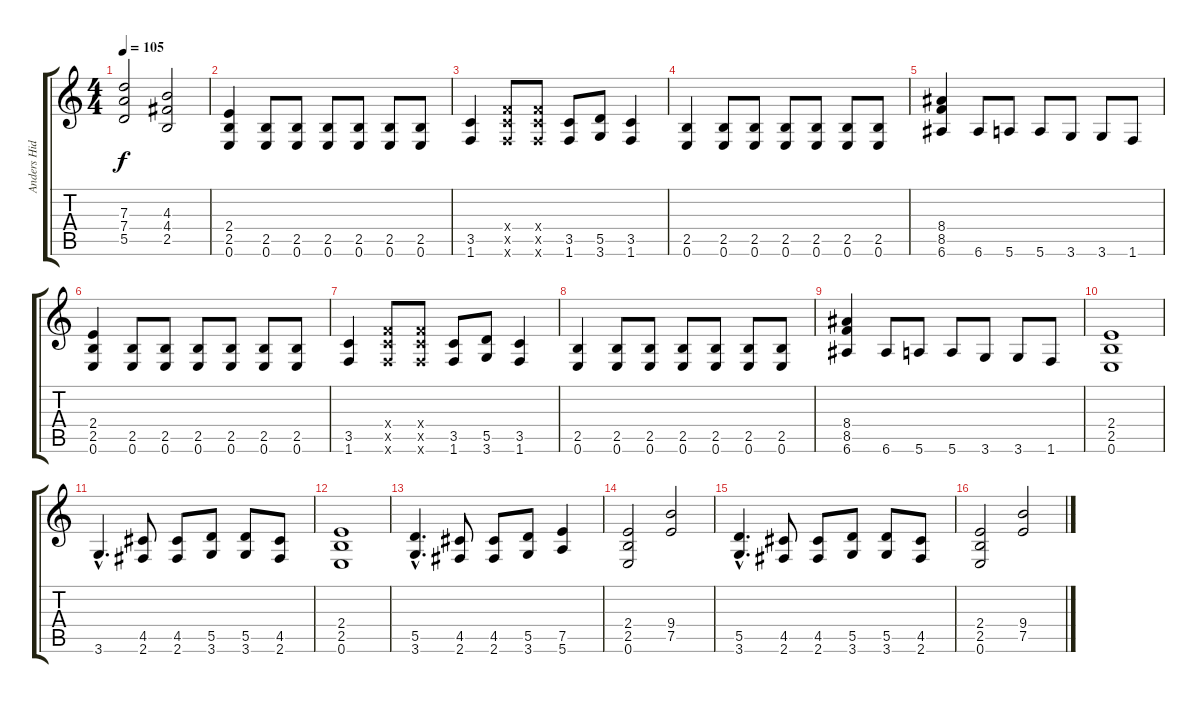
\track ("Anders Hidle" "Anders Hid") {instrument acousticguitarsteel}
\staff {score tabs}
\tuning (E4 B3 G3 D3 A2 E2) {hide}
\ts (4 4)
\tempo 105
\clef g2
\ks c
(7.3 7.4 5.5).2{dy f} (4.3 4.4 2.5).2 |
(2.4 2.5 0.6).4{instrument distortionguitar} (2.5 0.6).8 (2.5 0.6).8 (2.5 0.6).8 (2.5 0.6).8 (2.5 0.6).8 (2.5 0.6).8 |
(3.5 1.6).4 (3.4{x} 3.5{x} 1.6{x}).8 (3.4{x} 3.5{x} 1.6{x}).8 (3.5 1.6).8 (5.5 3.6).8 (3.5 1.6).4 |
(2.5 0.6).4 (2.5 0.6).8 (2.5 0.6).8 (2.5 0.6).8 (2.5 0.6).8 (2.5 0.6).8 (2.5 0.6).8 |
(8.4 8.5 6.6).4 6.6.8 5.6.8 5.6.8 3.6.8 3.6.8 1.6.8 |
(2.4 2.5 0.6).4{instrument distortionguitar} (2.5 0.6).8 (2.5 0.6).8 (2.5 0.6).8 (2.5 0.6).8 (2.5 0.6).8 (2.5 0.6).8 |
(3.5 1.6).4 (3.4{x} 3.5{x} 1.6{x}).8 (3.4{x} 3.5{x} 1.6{x}).8 (3.5 1.6).8 (5.5 3.6).8 (3.5 1.6).4 |
(2.5 0.6).4 (2.5 0.6).8 (2.5 0.6).8 (2.5 0.6).8 (2.5 0.6).8 (2.5 0.6).8 (2.5 0.6).8 |
(8.4 8.5 6.6).4 6.6.8 5.6.8 5.6.8 3.6.8 3.6.8 1.6.8 |
(2.4 2.5 0.6).1{instrument distortionguitar} |
3.6{hac}.4{d} (4.5 2.6).8 (4.5 2.6).8 (5.5 3.6).8 (5.5 3.6).8 (4.5 2.6).8 |
(2.4 2.5 0.6).1 |
(5.5{hac} 3.6{hac}).4{d} (4.5 2.6).8 (4.5 2.6).8 (5.5 3.6).8 (7.5 5.6).4 |
(2.4 2.5 0.6).2 (9.4 7.5).2 |
(5.5{hac} 3.6{hac}).4{d} (4.5 2.6).8 (4.5 2.6).8 (5.5 3.6).8 (5.5 3.6).8 (4.5 2.6).8 |
(2.4 2.5 0.6).2 (9.4 7.5).2
